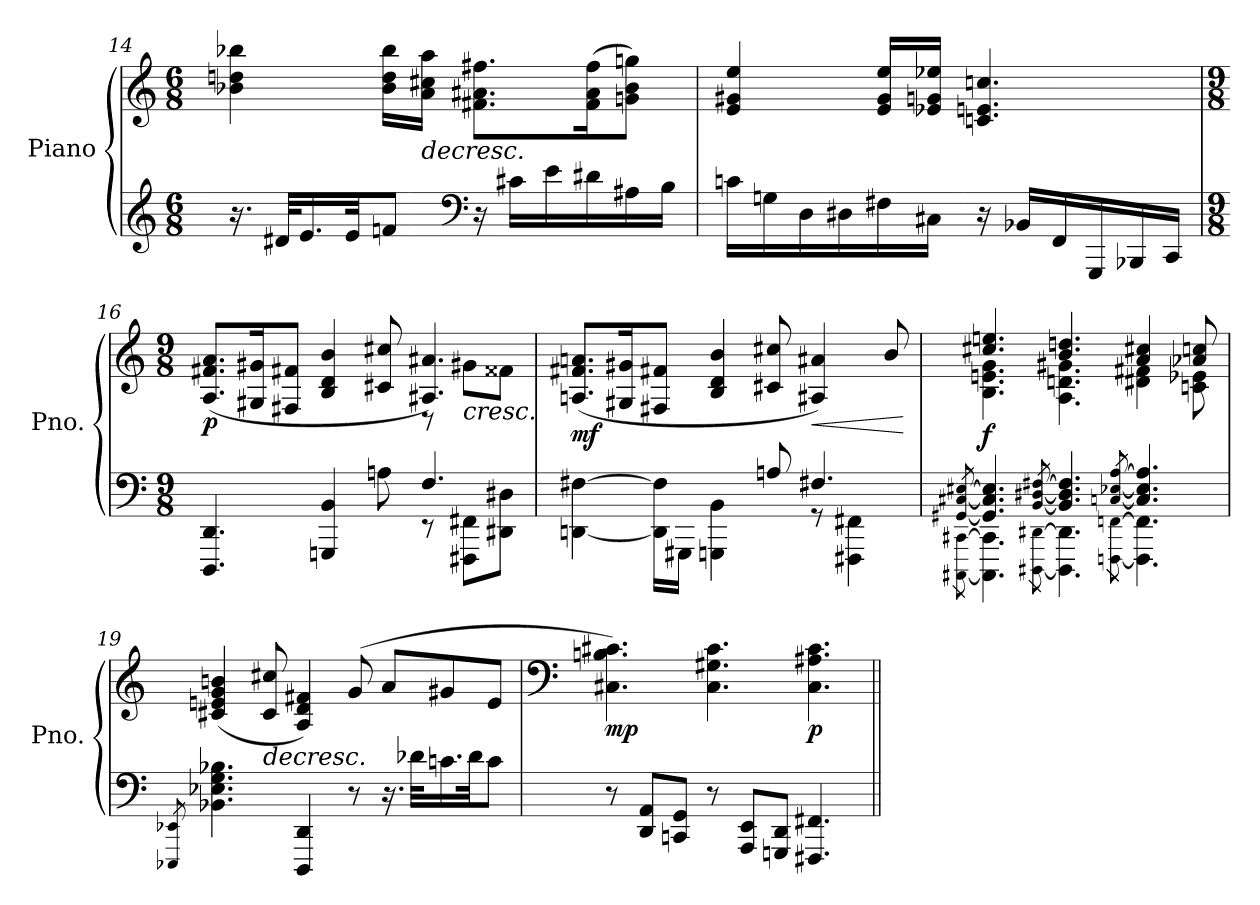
**kern	**kern	**dynam
*part1	*part1	*part1
*staff2	*staff1	*staff1/2
*I"Piano	*	*
*I'Pno.	*	*
*clefG2	*clefG2	*
*k[]	*k[]	*
*M6/8	*M6/8	*
=14	=14	=14
16.r	4b-X\ 4ddn\ 4bb-X\	.
32d#X/KLL	.	.
16.e/	.	.
32e/JK	.	.
8fn/J	16b-\ 16dd\ 16bb-\LL	.
!	!	!LO:HP:b
.	16a\ 16cc#X\ 16aa\JJ	>
*clefF4	*	*
16r	8.f#X\ 8.a#X\ 8.ff#X\L	.
16c#X\LL	.	.
16e\	.	.
16d#X\	(>16f#\ 16a#\ 16ff#\K	.
16A#X\	8gn\ 8b-\ 8ggn\J)	.
16B\JJ	.	.
=15	=15	=15
16cn\LL	4e/ 4g#X/ 4ee/	.
16Gn\	.	.
16D\	.	.
16D#X\	.	.
16F#X\	16e/ 16g#/ 16ee/LL	.
16C#X\JJ	16e-X/ 16gn/ 16ee-X/JJ	.
16r	4.cn/ 4.en/ 4.ccn/	.
16BB-X/LL	.	.
16FF/	.	.
16GGG/	.	.
16BBB-X/	.	.
16CC/JJ	.	.
!!LO:LB:g=z
=16	=16	=16
*M9/8	*M9/8	*
*^	*^	*
!	!	!	!	!LO:DY:b
4.DDD/ 4.DD/	2.ryy	(>8.A/ 8.f#X/ 8.a/L	2.ryy	p
.	.	16G#X/ 16g#X/K	.	.
.	.	8F#X/ 8f#X/J	.	.
4GGGn/ 4BB/	.	4B/ 4d/ 4b/	.	.
8An\	.	8c#X/ 8cc#X/	.	.
4.F/	8r	4.A#X/ 4.a#X/)	8r	.
!	!	!	!	!LO:HP:b
.	8FFF#X\ 8FF#X\L	.	8g#X\L	<
.	8DD#X\ 8D#X\J	.	8f##X\J	.
*v	*v	*	*	*
*	*v	*v	*
.	.	]
=17	=17	=17
*^	*	*
!	!	!	!LO:DY:b
[4DDn\ [4F#X\	2.ryy	(>8.An/ 8.f#X/ 8.an/L	mf
.	.	16G#X/ 16g#X/K	.
16DD\] 16F#\]LL	.	8F#X/ 8f#X/J	.
16GGG#X\JJ	.	.	.
4GGGn\ 4BB\	.	4B/ 4d/ 4b/	.
8An/	.	8c#X/ 8cc#X/	.
!	!	!	!LO:HP:b
4.F#X/	8r	4A#X/ 4a#X/)	<
.	4FFF#X\ 4FF#X\	.	.
.	.	8b/	.
*v	*v	*	*
.	.	[
=18	=18	=18
*^	*	*
[8qGG#X/ [8qC#X/ [8qE#X/	[8qCCC#X\ [8qCC#X\	.	.
*	*	*^	*
!	!	!	!	!LO:DY:b
4.GG#/] 4.C#/] 4.E#/]	4.CCC#\] 4.CC#\]	4.cc#X/ 4.een/	4.B\ 4.en\ 4.g\	f
[8qBB/ [8qD#X/ [8qF#X/	[8qDDD#X\ [8qDD#X\	.	.	.
4.BB/] 4.D#/] 4.F#/]	4.DDD#\] 4.DD#\]	4.b/ 4.ddn/	4.A\ 4.dn\ 4.g#X\	.
[8qCn/ [8qE-X/ [8qA/	[8qFFFn\ [8qFFn\	.	.	.
4.C/] 4.E-/] 4.A/]	4.FFF\] 4.FF\]	4a/ 4cc#X/	4d#X\ 4f#X\	.
.	.	8a-X/ 8ccn/	8cn\ 8e-X\	.
*v	*v	*	*	*
*	*v	*v	*
!!LO:PB:g=z
=19	=19	=19
8qEEE-X/ 8qEE-X/	.	.
4.BB-X\ 4.E-X\ 4.G\ 4.B-X\	(>4c#X/ 4en/ 4g/ 4bn/	.
!	!	!LO:HP:b
.	8c#/ 8cc#X/	>
4DDD/ 4DD/	4A/ 4d/ 4f#X/)	.
8r	(>8g/	.
16.r	8a/L	.
32d-X\KLL	.	.
16.cn\	8g#X/	.
32d-\JK	.	.
8c\J	8e/J	[
=20	=20	=20
*	*clefF4	*
!	!	!LO:DY:b
8r	4.C#X\ 4.Bn\ 4.c#X\)	mp
8DD/ 8AA/L	.	.
8CCn/ 8GG/J	.	.
8r	4.C#\ 4.G#X\ 4.c#\	.
8AAA/ 8EE/L	.	.
8GGGn/ 8DD/J	.	.
!	!	!LO:DY:n=1:b
4.FFF#X/ 4.FF#X/	4.C#\ 4.A#X\ 4.c#\	] p
=||	=||	=||
*-	*-	*-
